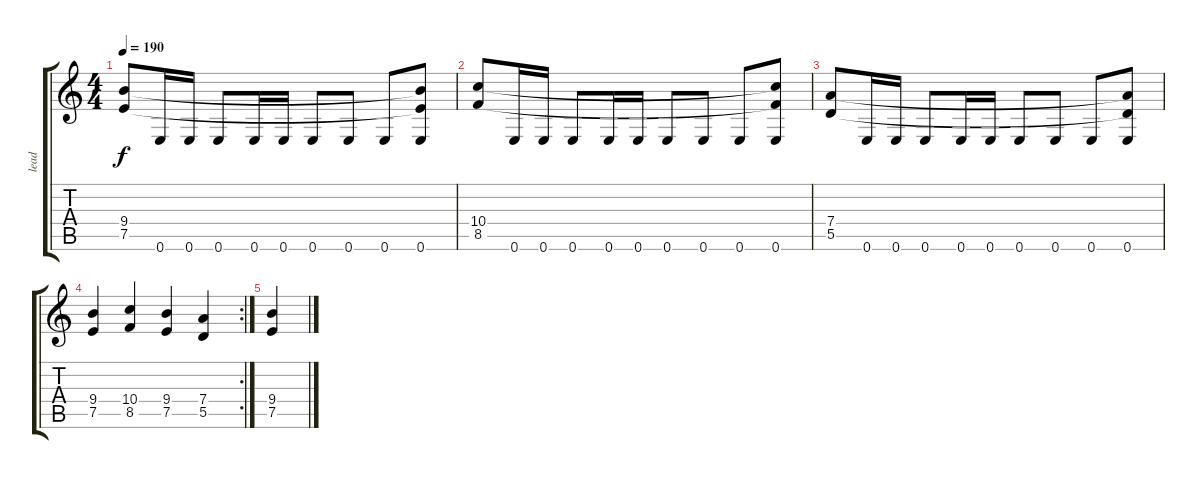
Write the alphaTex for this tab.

\track ("lead" "lead") {instrument distortionguitar}
\staff {score tabs}
\tuning (E4 B3 G3 D3 A2 E2) {hide}
\ts (4 4)
\tempo 190
\clef g2
\ks c
(9.4 7.5).8{dy f} 0.6.16 0.6.16 0.6.8 0.6.16 0.6.16 0.6.8 0.6.8 0.6.8 (9.4{t} 7.5{t} 0.6).8 |
(10.4 8.5).8 0.6.16 0.6.16 0.6.8 0.6.16 0.6.16 0.6.8 0.6.8 0.6.8 (10.4{t} 8.5{t} 0.6).8 |
(7.4 5.5).8 0.6.16 0.6.16 0.6.8 0.6.16 0.6.16 0.6.8 0.6.8 0.6.8 (7.4{t} 5.5{t} 0.6).8 |
\rc 2
(9.4 7.5).4 (10.4 8.5).4 (9.4 7.5).4 (7.4 5.5).4 |
(9.4 7.5).4
